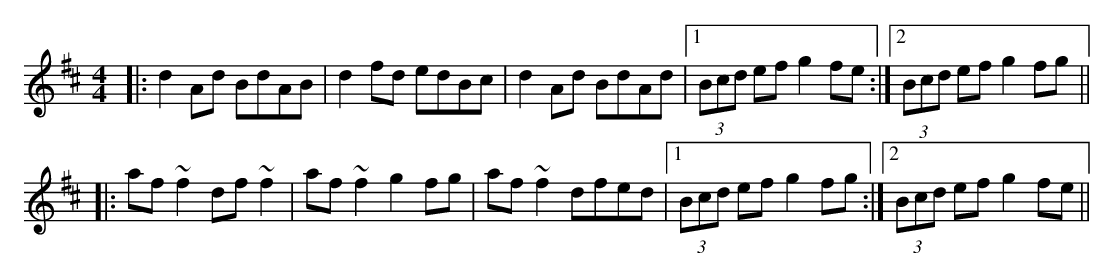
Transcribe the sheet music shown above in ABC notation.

X:1
M:4/4
K:D
|:d2Ad BdAB|d2fd edBc|d2Ad BdAd|1 (3Bcd ef g2fe:|2 (3Bcd ef g2fg||
|:af~f2 df~f2|af~f2 g2fg|af~f2 dfed|1 (3Bcd ef g2fg:|2 (3Bcd ef g2fe||
